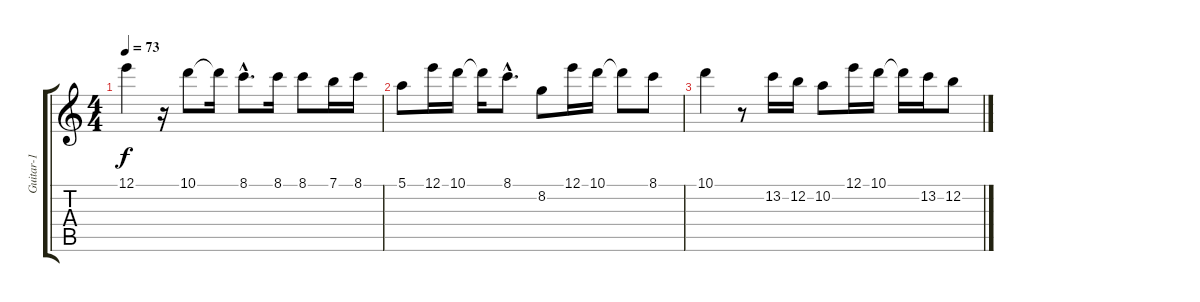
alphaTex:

\track ("Guitar-1" "Guitar-1") {instrument electricguitarjazz}
\staff {score tabs}
\tuning (E4 B3 G3 D3 A2 E2) {hide}
\ts (4 4)
\tempo 73
\clef g2
\ks c
12.1.4{dy f} r.16 10.1.8 10.1{t}.16 8.1{hac}.8{d} 8.1.16 8.1.8 7.1.16 8.1.16 |
5.1.8 12.1.16 10.1.16 10.1{t}.16 8.1{hac}.8{d} 8.2.8 12.1.16 10.1.16 10.1{t}.8 8.1.8 |
10.1.4 r.8 13.2.16 12.2.16 10.2.8 12.1.16 10.1.16 10.1{t}.16 13.2.16 12.2.8
